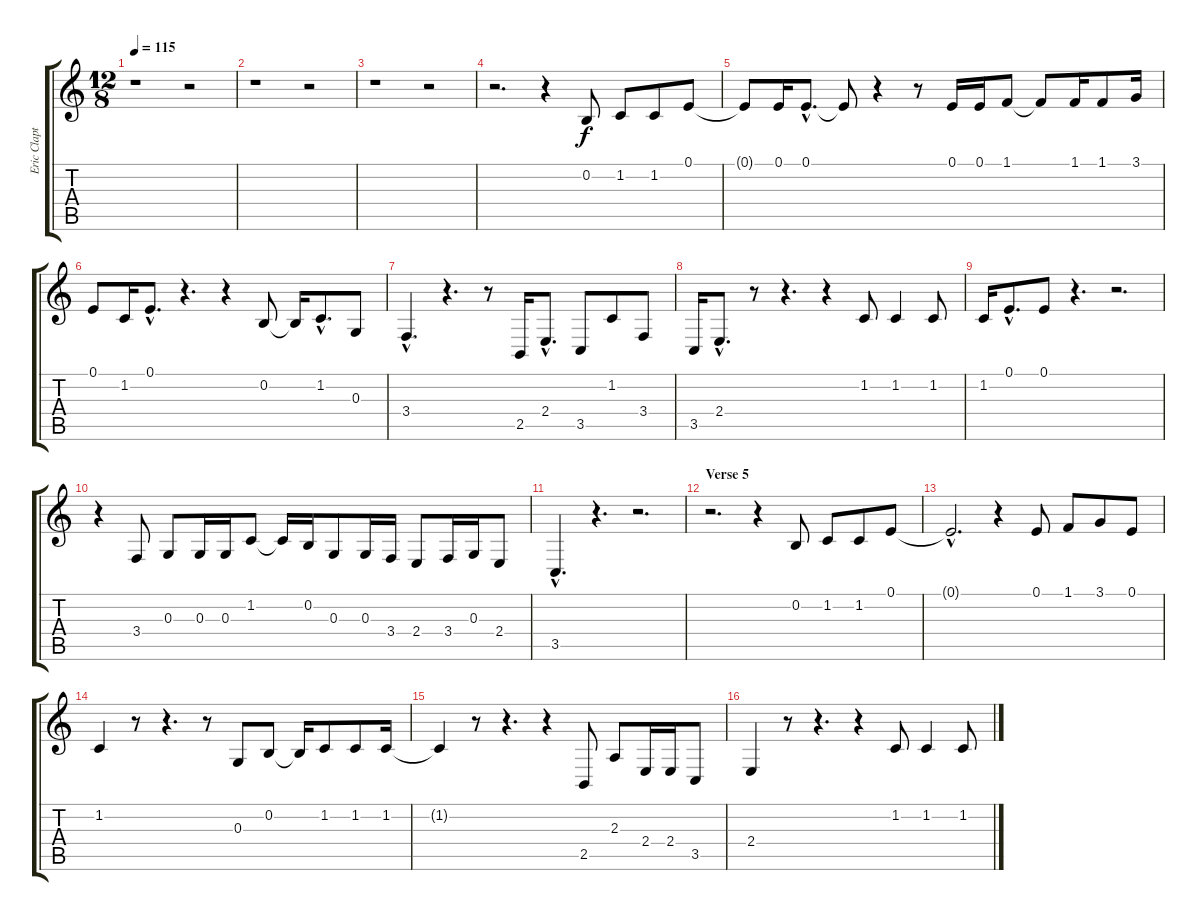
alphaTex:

\track ("Eric Clapton Voice" "Eric Clapt") {instrument tangoaccordion}
\staff {score tabs}
\tuning (E4 B3 G3 D3 A2 E2) {hide}
\ts (12 8)
\tempo 115
\clef g2
\ks c
r.1{dy f} r.2 |
r.1 r.2 |
r.1 r.2 |
r.2{d} r.4 0.2.8 1.2.8 1.2.8 0.1.8 |
0.1{t}.8 0.1.16 0.1{hac}.8{d} 0.1{t}.8 r.4 r.8 0.1.16 0.1.16 1.1.8 1.1{t}.8 1.1.16 1.1.8 3.1.16 |
0.1.8 1.2.16 0.1{hac}.8{d} r.4{d} r.4 0.2.8 0.2{t}.16 1.2{hac}.8{d} 0.3.8 |
3.4{hac}.4{d} r.4{d} r.8 2.5.16 2.4{hac}.8{d} 3.5.8 1.2.8 3.4.8 |
3.5.16 2.4{hac}.8{d} r.8 r.4{d} r.4 1.2.8 1.2.4 1.2.8 |
1.2.16 0.1{hac}.8{d} 0.1.8 r.4{d} r.2{d} |
r.4 3.4.8 0.3.8 0.3.16 0.3.16 1.2.8 1.2{t}.16 0.2.16 0.3.8 0.3.16 3.4.16 2.4.8 3.4.16 0.3.16 2.4.8 |
3.5{hac}.4{d} r.4{d} r.2{d} |
\section ("" "Verse 5")
r.2{d} r.4 0.2.8 1.2.8 1.2.8 0.1.8 |
0.1{hac t}.2{d} r.4 0.1.8 1.1.8 3.1.8 0.1.8 |
1.2.4 r.8 r.4{d} r.8 0.3.8 0.2.8 0.2{t}.16 1.2.8 1.2.8 1.2.16 |
1.2{t}.4 r.8 r.4{d} r.4 2.5.8 2.3.8 2.4.16 2.4.16 3.5.8 |
2.4.4 r.8 r.4{d} r.4 1.2.8 1.2.4 1.2.8
